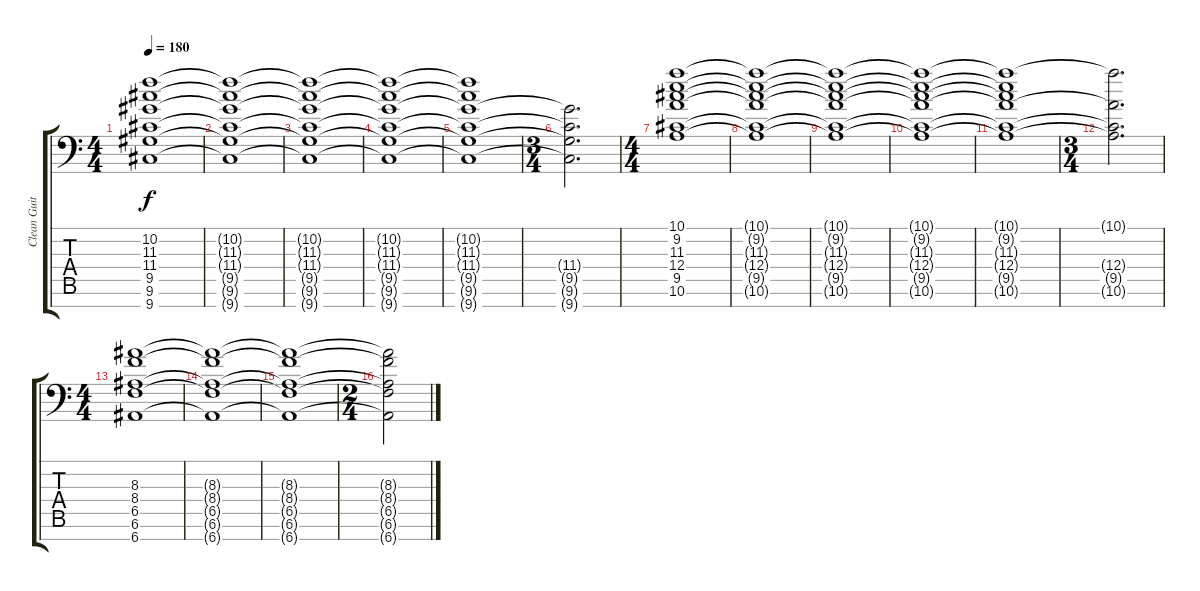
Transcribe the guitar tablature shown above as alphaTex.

\track ("Clean Guitar 2" "Clean Guit") {instrument electricguitarjazz}
\staff {score tabs}
\tuning (B3 G3 D3 A2 E2 B1 E1) {hide}
\ts (4 4)
\tempo 180
\clef f4
\ks c
(10.2 11.3 11.4 9.5 9.6 9.7).1{dy f} |
(10.2{t} 11.3{t} 11.4{t} 9.5{t} 9.6{t} 9.7{t}).1 |
(10.2{t} 11.3{t} 11.4{t} 9.5{t} 9.6{t} 9.7{t}).1 |
(10.2{t} 11.3{t} 11.4{t} 9.5{t} 9.6{t} 9.7{t}).1 |
(10.2{t} 11.3{t} 11.4{t} 9.5{t} 9.6{t} 9.7{t}).1 |
\ts (3 4)
(11.4{t} 9.5{t} 9.6{t} 9.7{t}).2{d} |
\ts (4 4)
(10.1 9.2 11.3 12.4 9.5 10.6).1 |
(10.1{t} 9.2{t} 11.3{t} 12.4{t} 9.5{t} 10.6{t}).1 |
(10.1{t} 9.2{t} 11.3{t} 12.4{t} 9.5{t} 10.6{t}).1 |
(10.1{t} 9.2{t} 11.3{t} 12.4{t} 9.5{t} 10.6{t}).1 |
(10.1{t} 9.2{t} 11.3{t} 12.4{t} 9.5{t} 10.6{t}).1 |
\ts (3 4)
(10.1{t} 12.4{t} 9.5{t} 10.6{t}).2{d} |
\ts (4 4)
(8.3 8.4 6.5 6.6 6.7).1 |
(8.3{t} 8.4{t} 6.5{t} 6.6{t} 6.7{t}).1 |
(8.3{t} 8.4{t} 6.5{t} 6.6{t} 6.7{t}).1 |
\ts (2 4)
(8.3{t} 8.4{t} 6.5{t} 6.6{t} 6.7{t}).2
